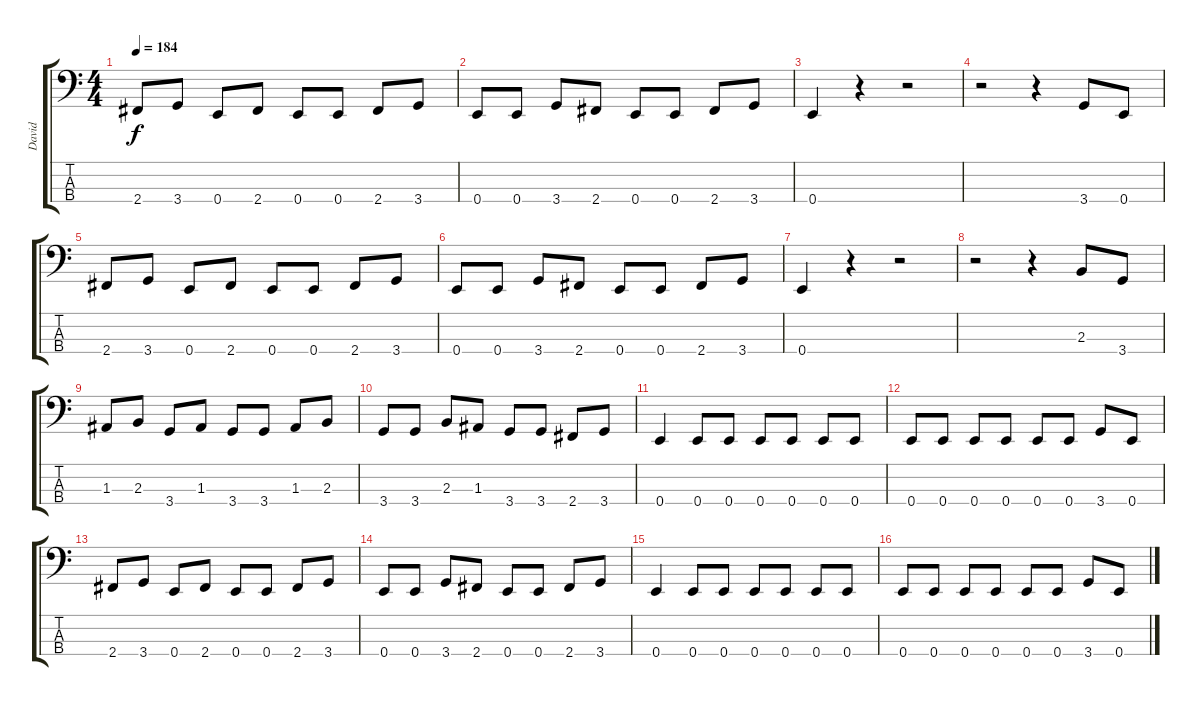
\track ("David" "David") {instrument electricbassfinger}
\staff {score tabs}
\tuning (G2 D2 A1 E1) {hide}
\ts (4 4)
\tempo 184
\clef f4
\ks c
2.4.8{dy f} 3.4.8 0.4.8 2.4.8 0.4.8 0.4.8 2.4.8 3.4.8 |
0.4.8 0.4.8 3.4.8 2.4.8 0.4.8 0.4.8 2.4.8 3.4.8 |
0.4.4 r.4 r.2 |
r.2 r.4 3.4.8 0.4.8 |
2.4.8 3.4.8 0.4.8 2.4.8 0.4.8 0.4.8 2.4.8 3.4.8 |
0.4.8 0.4.8 3.4.8 2.4.8 0.4.8 0.4.8 2.4.8 3.4.8 |
0.4.4 r.4 r.2 |
r.2 r.4 2.3.8 3.4.8 |
1.3.8 2.3.8 3.4.8 1.3.8 3.4.8 3.4.8 1.3.8 2.3.8 |
3.4.8 3.4.8 2.3.8 1.3.8 3.4.8 3.4.8 2.4.8 3.4.8 |
0.4.4 0.4.8 0.4.8 0.4.8 0.4.8 0.4.8 0.4.8 |
0.4.8 0.4.8 0.4.8 0.4.8 0.4.8 0.4.8 3.4.8 0.4.8 |
2.4.8 3.4.8 0.4.8 2.4.8 0.4.8 0.4.8 2.4.8 3.4.8 |
0.4.8 0.4.8 3.4.8 2.4.8 0.4.8 0.4.8 2.4.8 3.4.8 |
0.4.4 0.4.8 0.4.8 0.4.8 0.4.8 0.4.8 0.4.8 |
0.4.8 0.4.8 0.4.8 0.4.8 0.4.8 0.4.8 3.4.8 0.4.8
